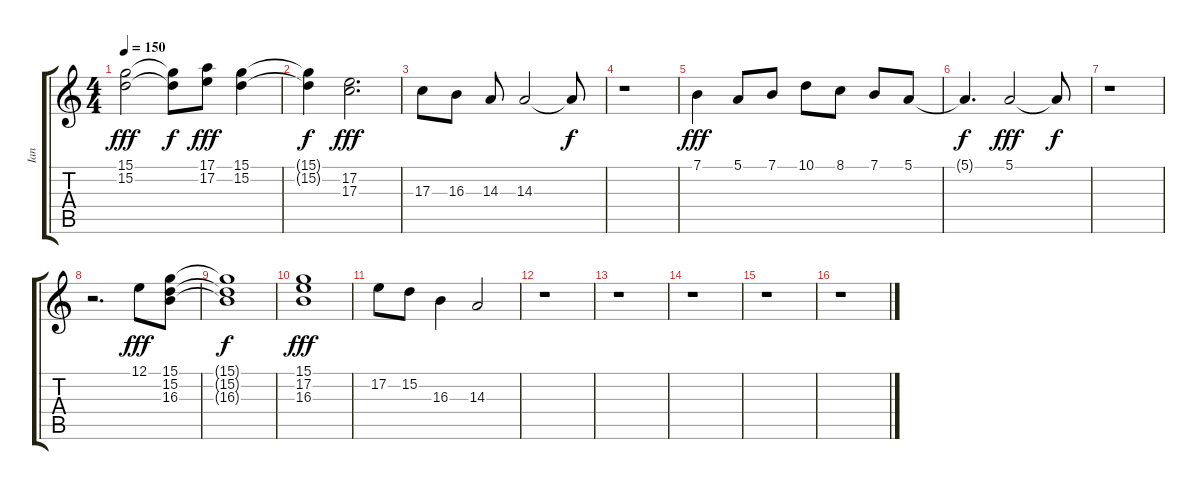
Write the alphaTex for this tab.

\track ("Ian" "Ian") {instrument synthvoice}
\staff {score tabs}
\tuning (E4 B3 G3 D3 A2 E2) {hide}
\ts (4 4)
\tempo 150
\clef g2
\ks c
(15.1 15.2).2{dy fff} (15.1{t} 15.2{t}).8{dy f} (17.1 17.2).8{dy fff} (15.1 15.2).4 |
(15.1{t} 15.2{t}).4{dy f} (17.2 17.3).2{d dy fff} |
17.3.8 16.3.8 14.3.8 14.3.2 14.3{t}.8{dy f} |
r.1 |
7.1.4{dy fff} 5.1.8 7.1.8 10.1.8 8.1.8 7.1.8 5.1.8 |
5.1{t}.4{d dy f} 5.1.2{dy fff} 5.1{t}.8{dy f} |
r.1 |
r.2{d} 12.1.8{dy fff} (15.1 15.2 16.3).8 |
(15.1{t} 15.2{t} 16.3{t}).1{dy f} |
(15.1 17.2 16.3).1{dy fff} |
17.2.8 15.2.8 16.3.4 14.3.2 |
r.1 |
r.1 |
r.1 |
r.1 |
r.1
